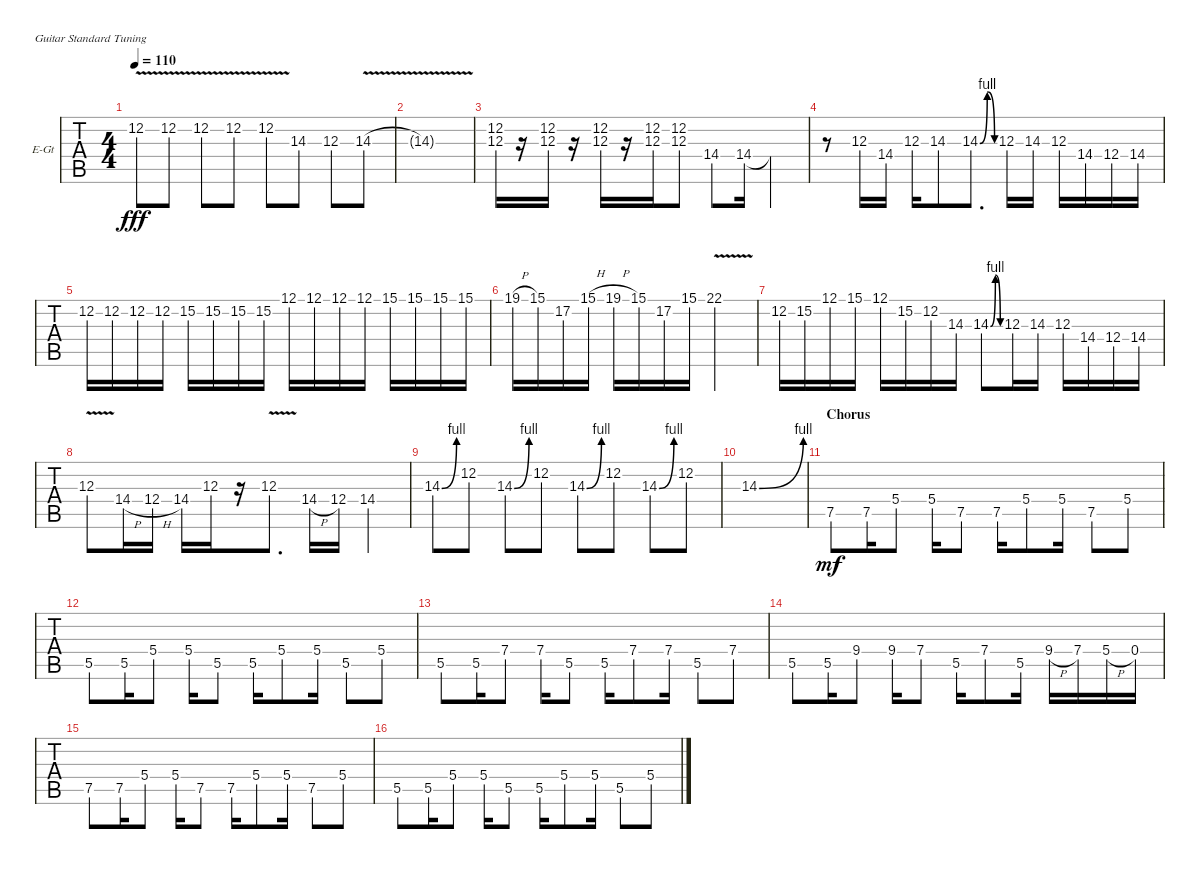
\defaultSystemsLayout 4
\bracketExtendMode groupsimilarinstruments
\firstSystemTrackNameOrientation horizontal
\otherSystemsTrackNameOrientation horizontal
\track ("Matthew" "E-Gt") {instrument distortionguitar}
\staff {tabs}
\tuning (E4 B3 G3 D3 A2 E2)
\ts (4 4)
\tempo 110
\clef g2
\ks c
12.2{v}.8{dy fff} 12.2{v}.8 12.2{v}.8 12.2{v}.8 12.2{v}.8 14.3.8 12.3.8 14.3{v}.8 |
14.3{v t}.1 |
(12.2 12.3).16 r.16 (12.3 12.2).16 r.16 (12.3 12.2).16 r.16 (12.3 12.2).16 (12.3 12.2).8 14.4.8 14.4.16 14.4{t}.4 |
r.8 12.3.16 14.4.16 12.3.16 14.3.8 14.3{be (bendrelease 0 0 10.2 4 43.8 4 60 0)}.8{d} 12.3.16 14.3.16 12.3.16 14.4.16 12.4.16 14.4.16 |
12.2.16 12.2.16 12.2.16 12.2.16 15.2.16 15.2.16 15.2.16 15.2.16 12.1.16 12.1.16 12.1.16 12.1.16 15.1.16 15.1.16 15.1.16 15.1.16 |
19.1{h}.16 15.1.16 17.2.16 15.1{h}.16 19.1{h}.16 15.1.16 17.2.16 15.1.16 22.1{v}.2 |
12.2.16 15.2.16 12.1.16 15.1.16 12.1.16 15.2.16 12.2.16 14.3.16 14.3{be (bendrelease 0 0 10.2 4 20.4 4 30 0)}.8 12.3.16 14.3.16 12.3.16 14.4.16 12.4.16 14.4.16 |
12.3{v}.8 14.4{h}.16 12.4{h}.16 14.4.16 12.3.16 r.16 12.3{v}.8{d} 14.4{h}.16 12.4.16 14.4.4 |
14.3{be (bend 0 0 15 4)}.8 12.2.8 14.3{be (bend 0 0 15 4)}.8 12.2.8 14.3{be (bend 0 0 15 4)}.8 12.2.8 14.3{be (bend 0 0 15 4)}.8 12.2.8 |
14.3{be (bend 0 0 15 4)}.1 |
\section ("" "Chorus")
7.5.8{dy mf} 7.5.16 5.4.8 5.4.16 7.5.8 7.5.16 5.4.8 5.4.16 7.5.8 5.4.8 |
5.5.8 5.5.16 5.4.8 5.4.16 5.5.8 5.5.16 5.4.8 5.4.16 5.5.8 5.4.8 |
5.5.8 5.5.16 7.4.8 7.4.16 5.5.8 5.5.16 7.4.8 7.4.16 5.5.8 7.4.8 |
5.5.8 5.5.16 9.4.8 9.4.16 7.4.8 5.5.16 7.4.8 5.5.16 9.4{h}.16 7.4.16 5.4{h}.16 0.4.16 |
7.5.8 7.5.16 5.4.8 5.4.16 7.5.8 7.5.16 5.4.8 5.4.16 7.5.8 5.4.8 |
5.5.8 5.5.16 5.4.8 5.4.16 5.5.8 5.5.16 5.4.8 5.4.16 5.5.8 5.4.8
